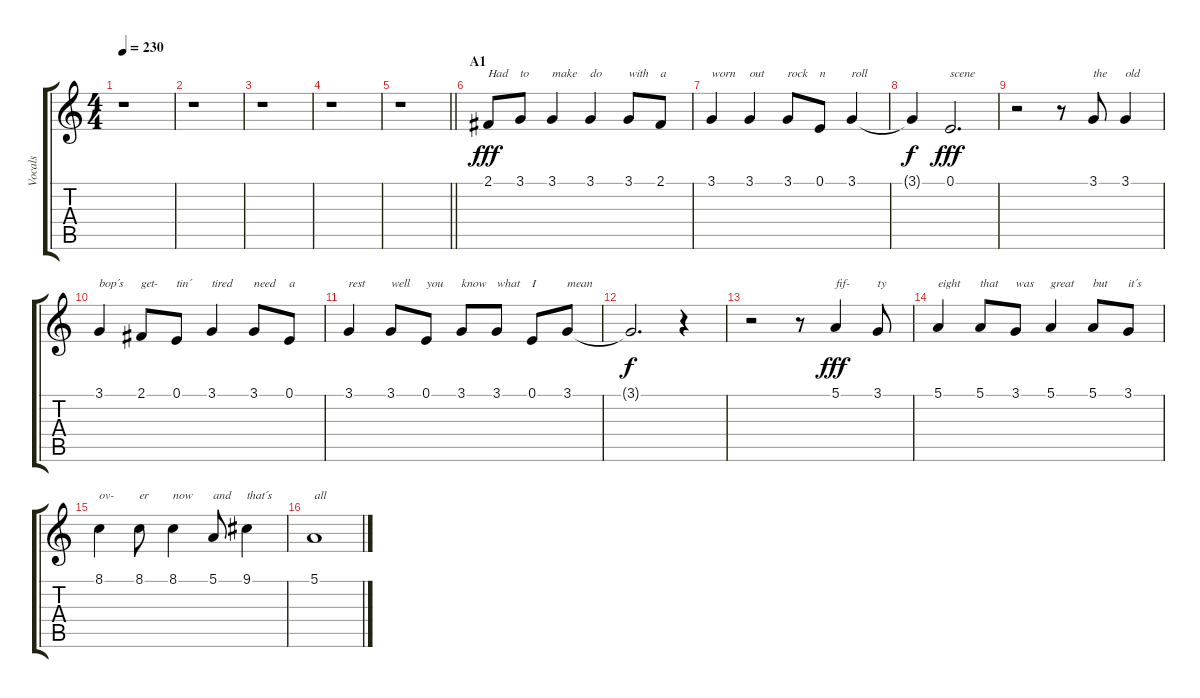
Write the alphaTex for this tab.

\track ("Vocals" "Vocals") {instrument lead6voice}
\staff {score tabs}
\tuning (E4 B3 G3 D3 A2 E2) {hide}
\ts (4 4)
\tempo 230
\clef g2
\ks c
r.1{dy fff instrument lead6voice} |
r.1 |
r.1 |
r.1 |
\barLineRight lightlight
r.1 |
\section ("" "A1")
2.1.8{txt "Had"} 3.1.8{txt "to"} 3.1.4{txt "make"} 3.1.4{txt "do"} 3.1.8{txt "with"} 2.1.8{txt "a"} |
3.1.4{txt "worn"} 3.1.4{txt "out"} 3.1.8{txt "rock"} 0.1.8{txt "n"} 3.1.4{txt "roll"} |
3.1{t}.4{dy f} 0.1.2{d txt "scene" dy fff} |
r.2 r.8 3.1.8{txt "the"} 3.1.4{txt "old"} |
3.1.4{txt "bop´s"} 2.1.8{txt "get-"} 0.1.8{txt "tin´"} 3.1.4{txt "tired"} 3.1.8{txt "need"} 0.1.8{txt "a"} |
3.1.4{txt "rest"} 3.1.8{txt "well"} 0.1.8{txt "you"} 3.1.8{txt "know"} 3.1.8{txt "what"} 0.1.8{txt "I"} 3.1.8{txt "mean"} |
3.1{t}.2{d dy f} r.4 |
r.2 r.8 5.1.4{txt "fif-" dy fff} 3.1.8{txt "ty"} |
5.1.4{txt "eight"} 5.1.8{txt "that"} 3.1.8{txt "was"} 5.1.4{txt "great"} 5.1.8{txt "but"} 3.1.8{txt "it´s"} |
8.1.4{txt "ov-"} 8.1.8{txt "er"} 8.1.4{txt "now"} 5.1.8{txt "and"} 9.1.4{txt "that´s"} |
5.1.1{txt "all"}
